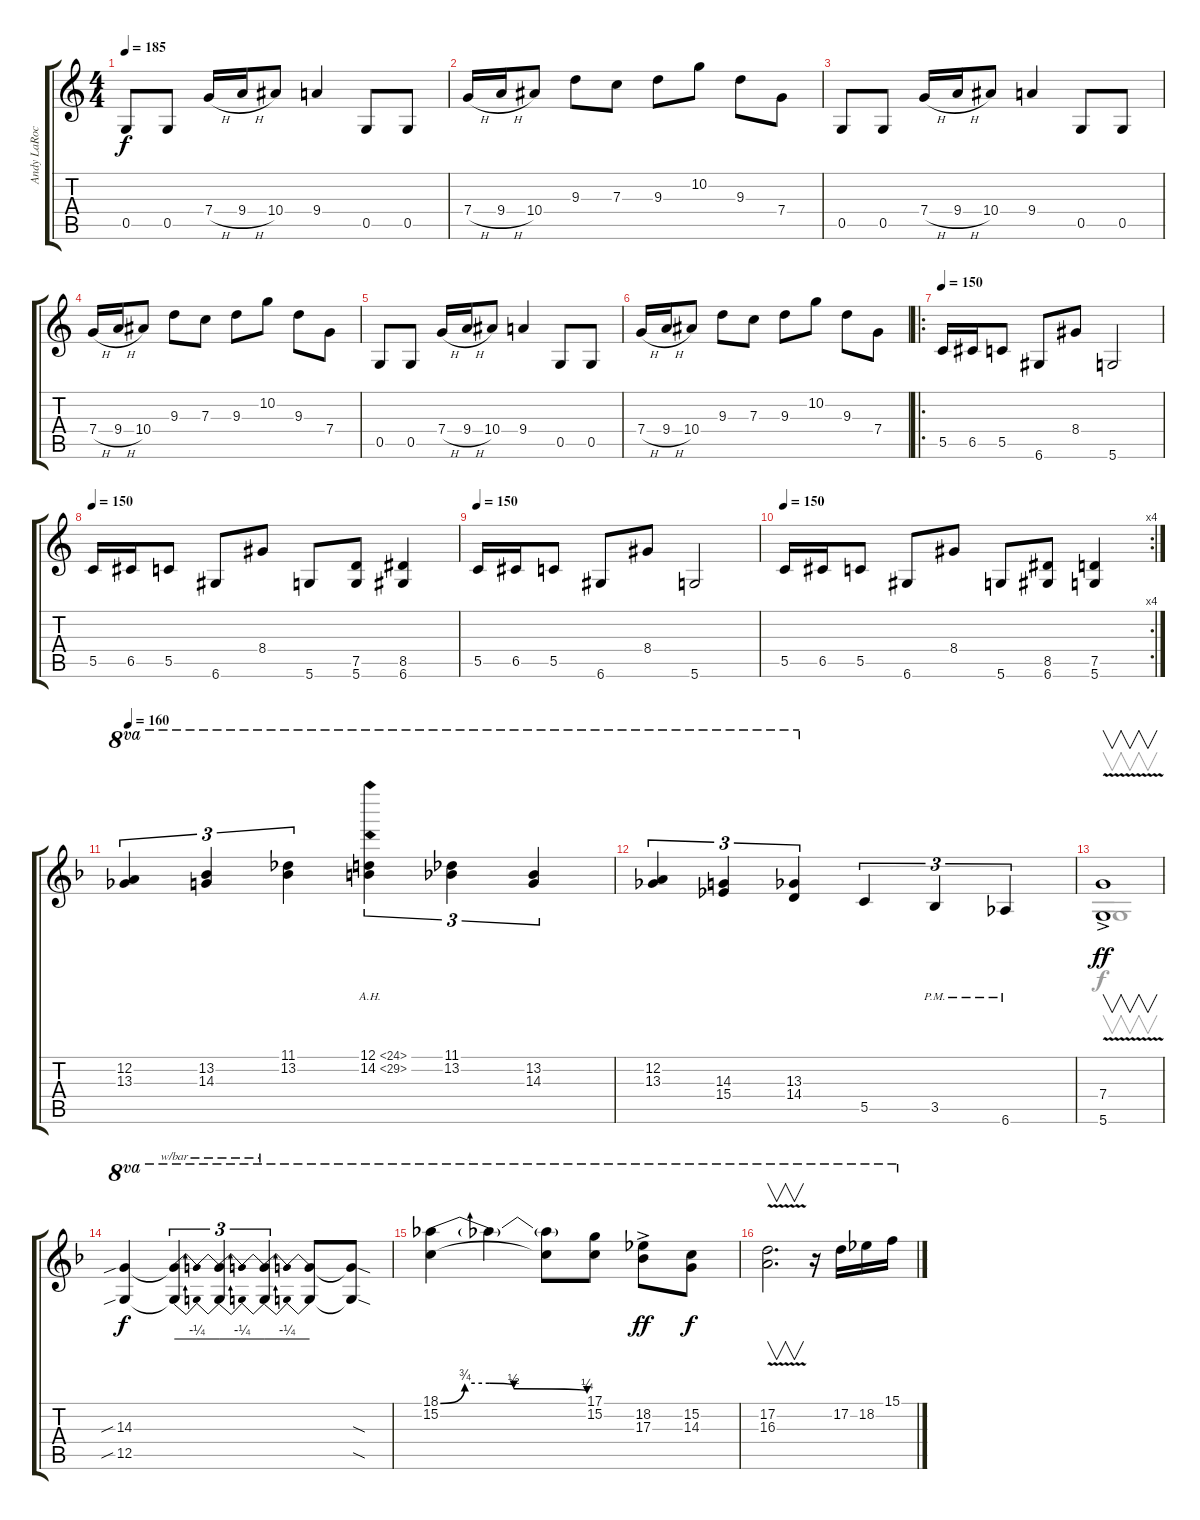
\track ("Andy LaRocque" "Andy LaRoc") {instrument distortionguitar}
\staff {score tabs}
\tuning (D4 A3 F3 C3 G2 D2) {hide}
\voice
\ts (4 4)
\tempo 185
\clef g2
\ks c
0.5.8{dy f} 0.5.8 7.4{h}.16 9.4{h}.16 10.4.8 9.4.4 0.5.8 0.5.8 |
7.4{h}.16 9.4{h}.16 10.4.8 9.3.8 7.3.8 9.3.8 10.2.8 9.3.8 7.4.8 |
0.5.8 0.5.8 7.4{h}.16 9.4{h}.16 10.4.8 9.4.4 0.5.8 0.5.8 |
7.4{h}.16 9.4{h}.16 10.4.8 9.3.8 7.3.8 9.3.8 10.2.8 9.3.8 7.4.8 |
0.5.8 0.5.8 7.4{h}.16 9.4{h}.16 10.4.8 9.4.4 0.5.8 0.5.8 |
7.4{h}.16 9.4{h}.16 10.4.8 9.3.8 7.3.8 9.3.8 10.2.8 9.3.8 7.4.8 |
\ro
\tempo 150
5.5.16 6.5.16 5.5.8 6.6.8 8.4.8 5.6.2 |
\tempo 150
5.5.16 6.5.16 5.5.8 6.6.8 8.4.8 5.6.8 (7.5 5.6).8 (8.5 6.6).4 |
\tempo 150
5.5.16 6.5.16 5.5.8 6.6.8 8.4.8 5.6.2 |
\rc 4
\tempo 150
5.5.16 6.5.16 5.5.8 6.6.8 8.4.8 5.6.8 (8.5 6.6).8 (7.5 5.6).4 |
\tempo 160
\ks f
(12.2 13.3).4{tu (3 2) ot 8va} (13.2 14.3).4{tu (3 2) ot 8va} (11.1 13.2).4{tu (3 2) ot 8va} (12.1{ah 12} 14.2{ah 15}).4{tu (3 2) ot 8va} (11.1 13.2).4{tu (3 2) ot 8va} (13.2 14.3).4{tu (3 2) ot 8va} |
(12.2 13.3).4{tu (3 2) ot 8va} (14.3 15.4).4{tu (3 2) ot 8va} (13.3 14.4).4{tu (3 2) ot 8va} 5.5.4{tu (3 2)} 3.5{pm}.4{tu (3 2)} 6.6{pm}.4{tu (3 2)} |
(7.4{ac} 5.6{v}).1{v dy ff} |
(14.3{sib} 12.5{sib}).4{ot 8va dy f} (14.3{t} 12.5{t}).4{tu (3 2) tbe (dip default 0 0 30 -1 60 0) ot 8va} (14.3{t} 12.5{t}).4{tu (3 2) tbe (dip default 0 0 30 -1 60 0) ot 8va} (14.3{t} 12.5{t}).4{tu (3 2) tbe (dip default 0 0 30 -1 60 0) ot 8va} (14.3{t} 12.5{t}).8{ot 8va} (14.3{sod t} 12.5{sod t}).8{ot 8va} |
(18.1{be (custom 0 0 10 3 20 3 30 2 60 1)} 15.2).4{ot 8va} 18.1{t}.4{ot 8va} (18.1{t} 15.2{t}).8{ot 8va} (17.1 15.2).8{ot 8va} (18.2{ac} 17.3).8{ot 8va dy ff} (15.2 14.3).8{ot 8va dy f} |
(17.2{v} 16.3).2{v d ot 8va} r.16{ot 8va} 17.2.16{ot 8va} 18.2.16{ot 8va} 15.1.16{ot 8va}
\voice
\clef g2
\ottava regular
\simile none
\ks c
|
|
|
|
|
|
|
|
|
|
\ks f
|
|
5.6.1{v} |
|
|
